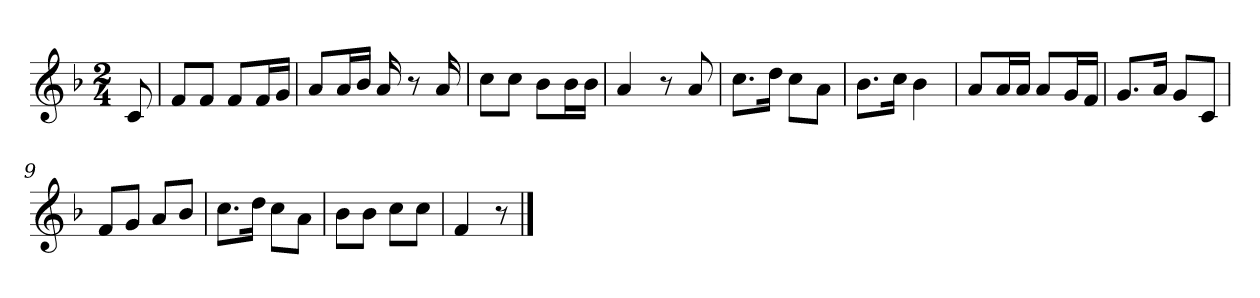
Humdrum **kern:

**kern
*part1
*staff1
*k[b-]
*M2/4
*MM120
=
8c
=1
8fL
8fJ
8fL
16fL
16gJJ
=2
8aL
16aL
16b-JJ
16a
8r
16a
=3
8ccL
8ccJ
8b-L
16b-L
16b-JJ
=4
4a
8r
8a
=5
8.ccL
16ddJk
8ccL
8aJ
=6
8.b-L
16ccJk
4b-
=7
8aL
16aL
16aJJ
8aL
16gL
16fJJ
=8
8.gL
16aJk
8gL
8cJ
=9
8fL
8gJ
8aL
8b-J
=10
8.ccL
16ddJk
8ccL
8aJ
=11
8b-L
8b-J
8ccL
8ccJ
=12
4f
8r
==
*-
